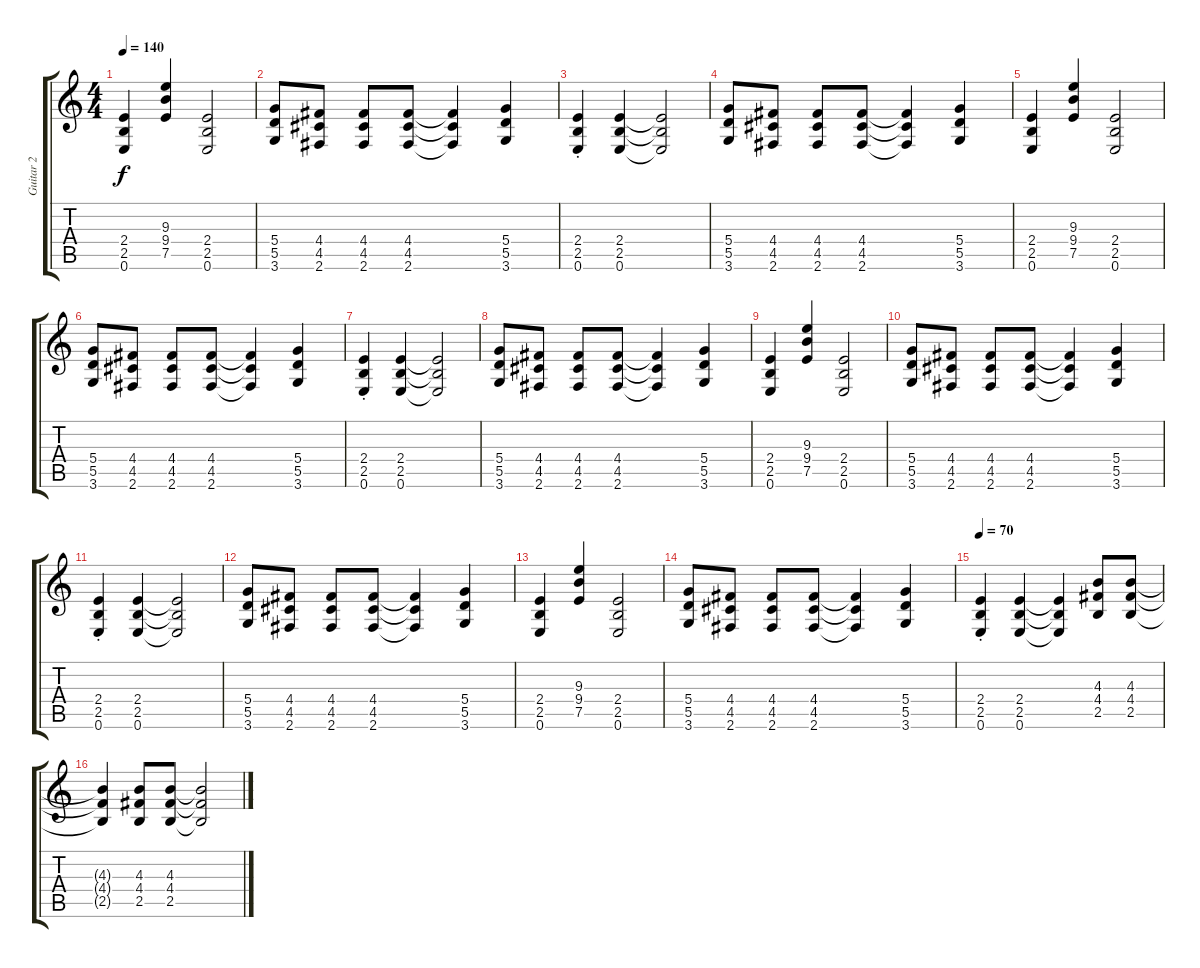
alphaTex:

\track ("Guitar 2" "Guitar 2") {instrument distortionguitar}
\staff {score tabs}
\tuning (E4 B3 G3 D3 A2 E2) {hide}
\ts (4 4)
\tempo 140
\clef g2
\ks c
(2.4 2.5 0.6).4{dy f} (9.3 9.4 7.5).4 (2.4 2.5 0.6).2 |
(5.4 5.5 3.6).8 (4.4 4.5 2.6).8 (4.4 4.5 2.6).8 (4.4 4.5 2.6).8 (4.4{t} 4.5{t} 2.6{t}).4 (5.4 5.5 3.6).4 |
(2.4{st} 2.5{st} 0.6{st}).4 (2.4 2.5 0.6).4 (2.4{t} 2.5{t} 0.6{t}).2 |
(5.4 5.5 3.6).8 (4.4 4.5 2.6).8 (4.4 4.5 2.6).8 (4.4 4.5 2.6).8 (4.4{t} 4.5{t} 2.6{t}).4 (5.4 5.5 3.6).4 |
(2.4 2.5 0.6).4 (9.3 9.4 7.5).4 (2.4 2.5 0.6).2 |
(5.4 5.5 3.6).8 (4.4 4.5 2.6).8 (4.4 4.5 2.6).8 (4.4 4.5 2.6).8 (4.4{t} 4.5{t} 2.6{t}).4 (5.4 5.5 3.6).4 |
(2.4{st} 2.5{st} 0.6{st}).4 (2.4 2.5 0.6).4 (2.4{t} 2.5{t} 0.6{t}).2 |
(5.4 5.5 3.6).8 (4.4 4.5 2.6).8 (4.4 4.5 2.6).8 (4.4 4.5 2.6).8 (4.4{t} 4.5{t} 2.6{t}).4 (5.4 5.5 3.6).4 |
(2.4 2.5 0.6).4 (9.3 9.4 7.5).4 (2.4 2.5 0.6).2 |
(5.4 5.5 3.6).8 (4.4 4.5 2.6).8 (4.4 4.5 2.6).8 (4.4 4.5 2.6).8 (4.4{t} 4.5{t} 2.6{t}).4 (5.4 5.5 3.6).4 |
(2.4{st} 2.5{st} 0.6{st}).4 (2.4 2.5 0.6).4 (2.4{t} 2.5{t} 0.6{t}).2 |
(5.4 5.5 3.6).8 (4.4 4.5 2.6).8 (4.4 4.5 2.6).8 (4.4 4.5 2.6).8 (4.4{t} 4.5{t} 2.6{t}).4 (5.4 5.5 3.6).4 |
(2.4 2.5 0.6).4 (9.3 9.4 7.5).4 (2.4 2.5 0.6).2 |
(5.4 5.5 3.6).8 (4.4 4.5 2.6).8 (4.4 4.5 2.6).8 (4.4 4.5 2.6).8 (4.4{t} 4.5{t} 2.6{t}).4 (5.4 5.5 3.6).4 |
\tempo 70
(2.4{st} 2.5{st} 0.6{st}).4 (2.4 2.5 0.6).4 (2.4{t} 2.5{t} 0.6{t}).4 (4.3 4.4 2.5).8 (4.3 4.4 2.5).8 |
(4.3{t} 4.4{t} 2.5{t}).4 (4.3 4.4 2.5).8 (4.3 4.4 2.5).8 (4.3{t} 4.4{t} 2.5{t}).2
